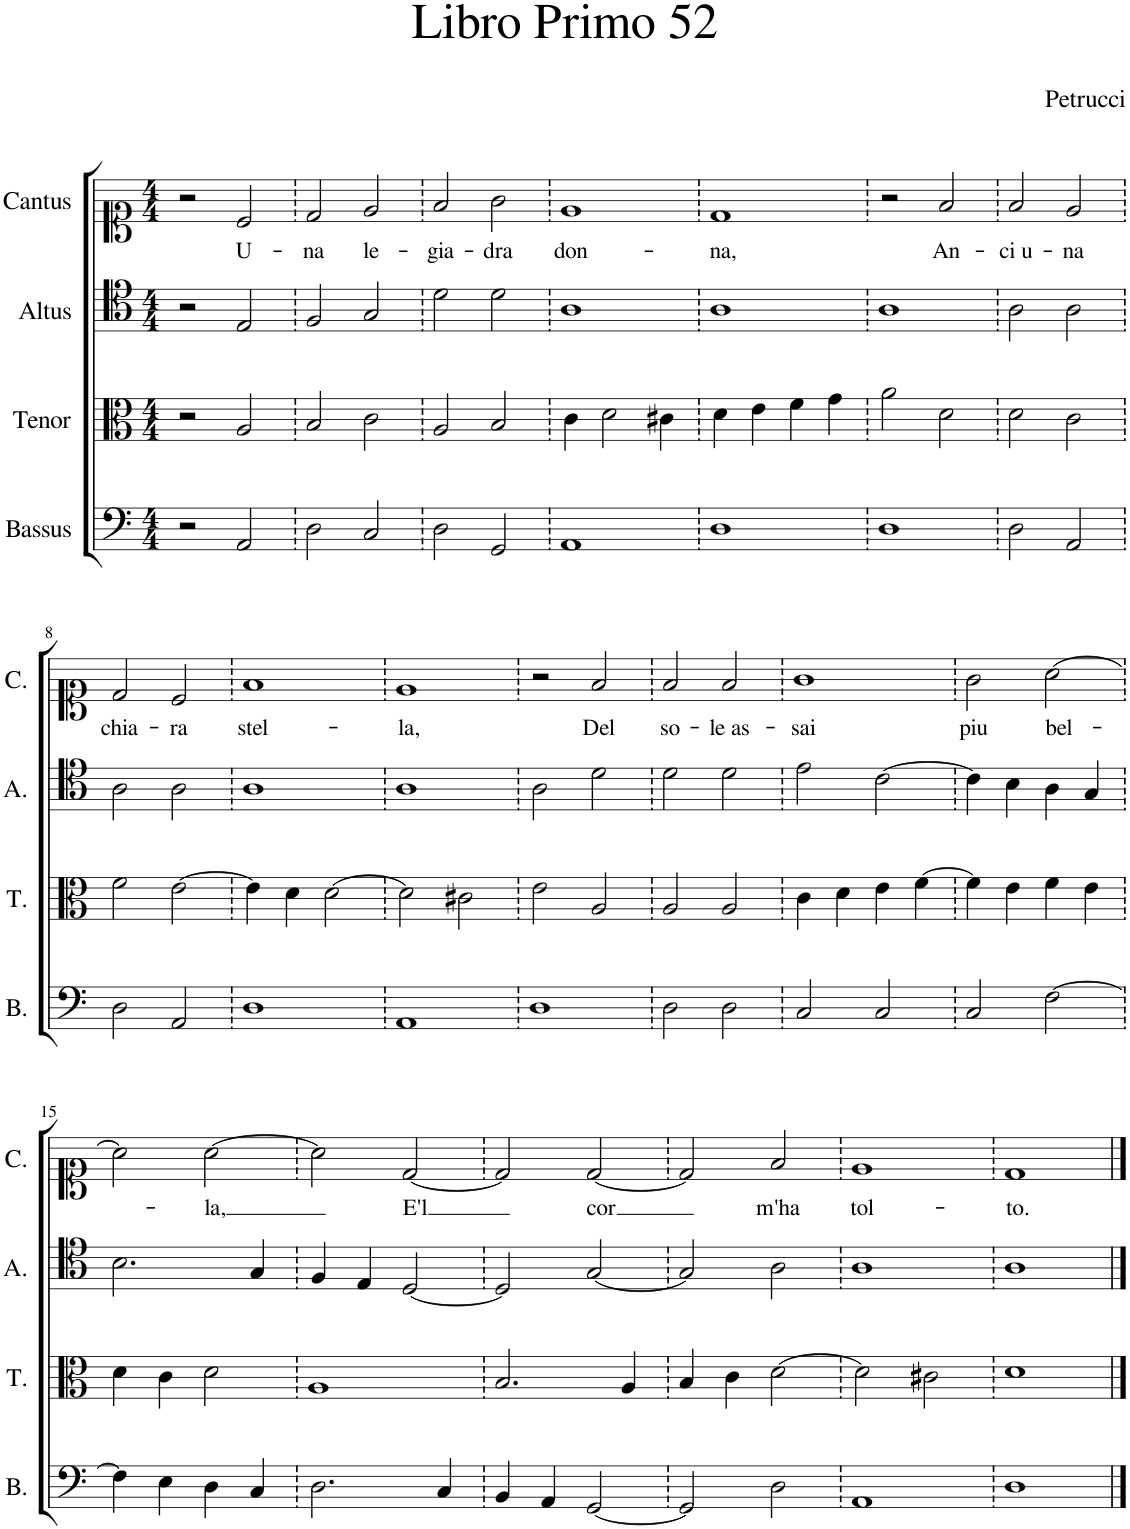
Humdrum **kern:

**kern	**kern	**kern	**kern	**text
*part4	*part3	*part2	*part1	*part1
*staff4	*staff3	*staff2	*staff1	*staff1
*I"Bassus	*I"Tenor	*I"Altus	*I"Cantus	*
*I'B.	*I'T.	*I'A.	*I'C.	*
*clefF4	*clefC3	*clefC4	*clefC1	*
*k[]	*k[]	*k[]	*k[]	*
*M4/4	*M4/4	*M4/4	*M4/4	*
=1	=1	=1	=1	=1
2r	2r	2r	2r	.
!	!	!	!	!LO:LY:b
2AA/	2A/	2E/	2c/	U-
=2	=2	=2	=2	=2
!	!	!	!	!LO:LY:b
2D\	2B/	2F/	2d/	-na
!	!	!	!	!LO:LY:b
2C/	2c\	2G/	2e/	le-
=3	=3	=3	=3	=3
!	!	!	!	!LO:LY:b
2D\	2A/	2d\	2f/	-gia-
!	!	!	!	!LO:LY:b
2GG/	2B/	2d\	2g\	-dra
=4	=4	=4	=4	=4
!	!	!	!	!LO:LY:b
1AA	4c\	1A	1e	don-
.	2d\	.	.	.
.	4c#X\	.	.	.
=5	=5	=5	=5	=5
!	!	!	!	!LO:LY:b
1D	4d\	1A	1d	-na,
.	4e\	.	.	.
.	4f\	.	.	.
.	4g\	.	.	.
=6	=6	=6	=6	=6
1D	2a\	1A	2r	.
!	!	!	!	!LO:LY:b
.	2d\	.	2f/	An-
=7	=7	=7	=7	=7
!	!	!	!	!LO:LY:b
2D\	2d\	2A\	2f/	-ci u-
!	!	!	!	!LO:LY:b
2AA/	2c\	2A\	2e/	-na
!!LO:LB:g=z
=8	=8	=8	=8	=8
!	!	!	!	!LO:LY:b
2D\	2f\	2A\	2d/	chia-
!	!	!	!	!LO:LY:b
2AA/	[2e\	2A\	2c/	-ra
=9	=9	=9	=9	=9
!	!	!	!	!LO:LY:b
1D	4e\]	1A	1f	stel-
.	4d\	.	.	.
.	[2d\	.	.	.
=10	=10	=10	=10	=10
!	!	!	!	!LO:LY:b
1AA	2d\]	1A	1e	-la,
.	2c#X\	.	.	.
=11	=11	=11	=11	=11
1D	2e\	2A\	2r	.
!	!	!	!	!LO:LY:b
.	2A/	2d\	2f/	Del
=12	=12	=12	=12	=12
!	!	!	!	!LO:LY:b
2D\	2A/	2d\	2f/	so-
!	!	!	!	!LO:LY:b
2D\	2A/	2d\	2f/	-le as-
=13	=13	=13	=13	=13
!	!	!	!	!LO:LY:b
2C/	4c\	2e\	1g	-sai
.	4d\	.	.	.
2C/	4e\	[2c\	.	.
.	[4f\	.	.	.
=14	=14	=14	=14	=14
!	!	!	!	!LO:LY:b
2C/	4f\]	4c\]	2g\	piu
.	4e\	4B\	.	.
!	!	!	!	!LO:LY:b
[2F\	4f\	4A\	[2a\	bel-
.	4e\	4G/	.	.
!!LO:LB:g=z
=15	=15	=15	=15	=15
4F\]	4d\	2.B\	2a\]	.
4E\	4c\	.	.	.
!	!	!	!	!LO:LY:b
4D\	2d\	.	[2a\	-la,
4C/	.	4G/	.	.
=16	=16	=16	=16	=16
2.D\	1A	4F/	2a\]	.
.	.	4E/	.	.
!	!	!	!	!LO:LY:b
.	.	[2D/	[2d/	E'l
4C/	.	.	.	.
=17	=17	=17	=17	=17
4BB/	2.B/	2D/]	2d/]	.
4AA/	.	.	.	.
!	!	!	!	!LO:LY:b
[2GG/	.	[2G/	[2d/	cor
.	4A/	.	.	.
=18	=18	=18	=18	=18
2GG/]	4B/	2G/]	2d/]	.
.	4c\	.	.	.
!	!	!	!	!LO:LY:b
2D\	[2d\	2A\	2f/	m'ha
=19	=19	=19	=19	=19
!	!	!	!	!LO:LY:b
1AA	2d\]	1A	1e	tol-
.	2c#X\	.	.	.
=20	=20	=20	=20	=20
!	!	!	!	!LO:LY:b
1D	1d	1A	1d	-to.
==	==	==	==	==
*-	*-	*-	*-	*-
